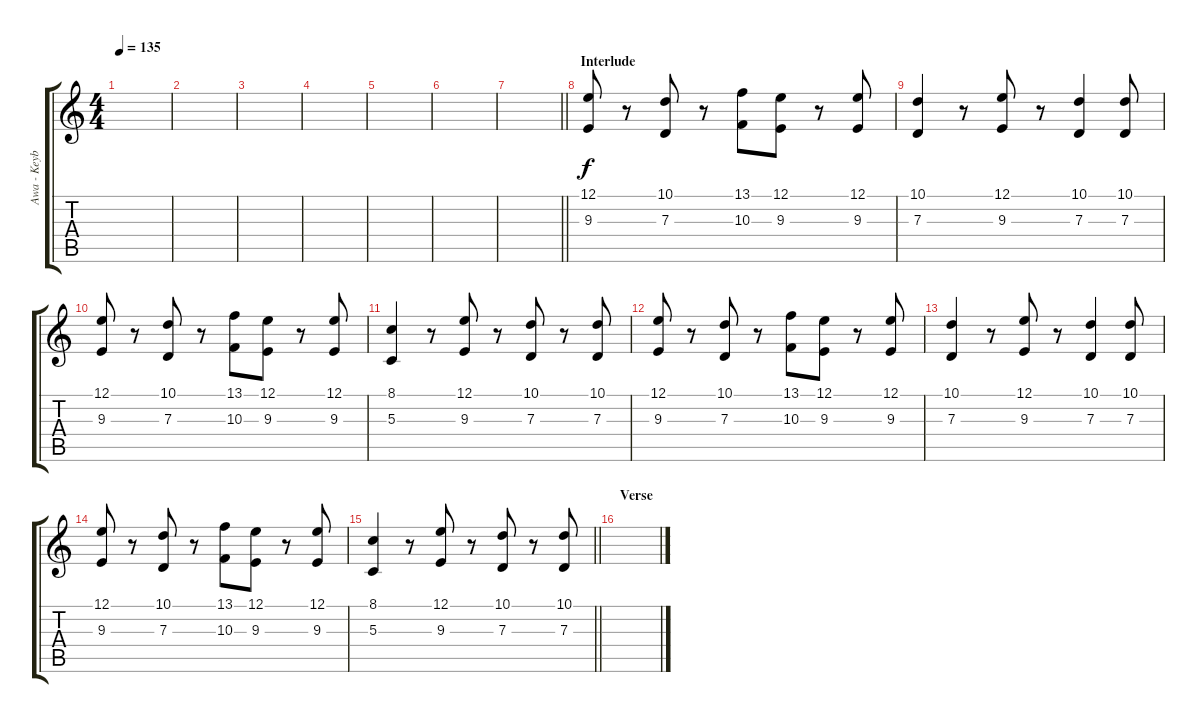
\track ("Awa - Keyboard" "Awa - Keyb") {instrument lead2sawtooth}
\staff {score tabs}
\tuning (E4 B3 G3 D3 A2 E2) {hide}
\ts (4 4)
\tempo 135
\clef g2
\ks c
|
|
|
|
|
|
\barLineRight lightlight
|
\section ("" "Interlude")
(12.1 9.3).8 r.8 (10.1 7.3).8 r.8 (13.1 10.3).8 (12.1 9.3).8 r.8 (12.1 9.3).8 |
(10.1 7.3).4 r.8 (12.1 9.3).8 r.8 (10.1 7.3).4 (10.1 7.3).8 |
(12.1 9.3).8 r.8 (10.1 7.3).8 r.8 (13.1 10.3).8 (12.1 9.3).8 r.8 (12.1 9.3).8 |
(8.1 5.3).4 r.8 (12.1 9.3).8 r.8 (10.1 7.3).8 r.8 (10.1 7.3).8 |
(12.1 9.3).8 r.8 (10.1 7.3).8 r.8 (13.1 10.3).8 (12.1 9.3).8 r.8 (12.1 9.3).8 |
(10.1 7.3).4 r.8 (12.1 9.3).8 r.8 (10.1 7.3).4 (10.1 7.3).8 |
(12.1 9.3).8 r.8 (10.1 7.3).8 r.8 (13.1 10.3).8 (12.1 9.3).8 r.8 (12.1 9.3).8 |
\barLineRight lightlight
(8.1 5.3).4 r.8 (12.1 9.3).8 r.8 (10.1 7.3).8 r.8 (10.1 7.3).8 |
\section ("" "Verse")
